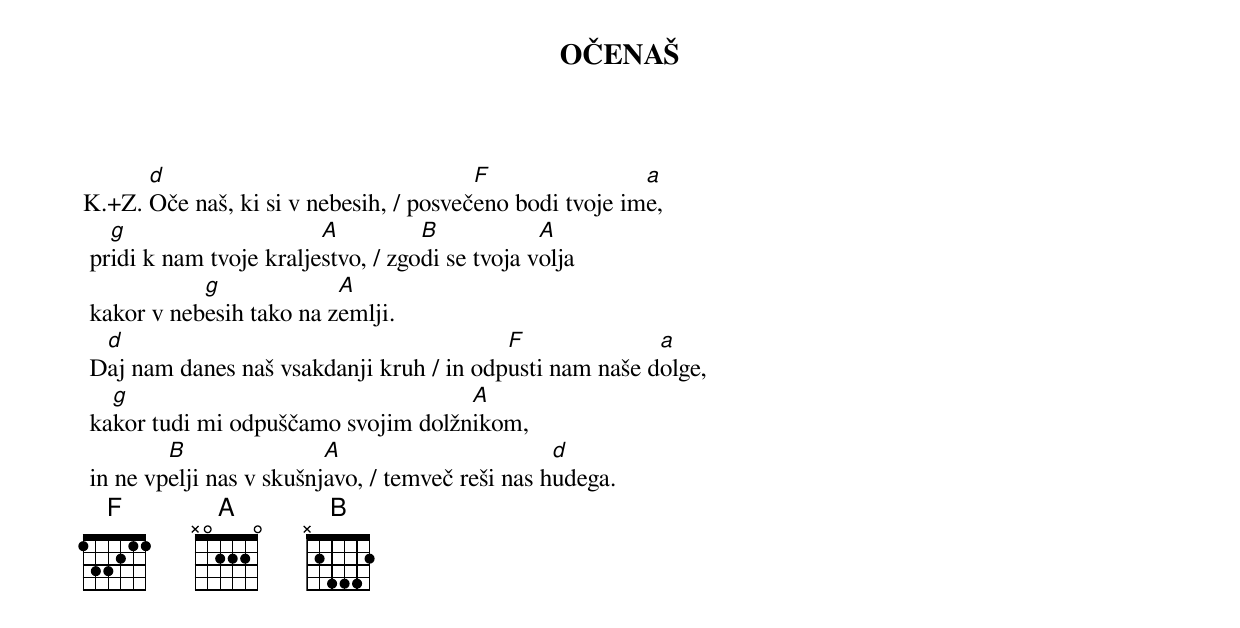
{title: OČENAŠ}

K.+Z.	[d]Oče naš, ki si v nebesih, / posveč[F]eno bodi tvoje im[a]e,
	pr[g]idi k nam tvoje kralje[A]stvo, / zgo[B]di se tvoja v[A]olja
	kakor v neb[g]esih tako na z[A]emlji.
	D[d]aj nam danes naš vsakdanji kruh / in odp[F]usti nam naše d[a]olge,
	ka[g]kor tudi mi odpuščamo svojim dolžn[A]ikom,
	in ne vp[B]elji nas v skušnj[A]avo, / temveč reši nas h[d]udega.
